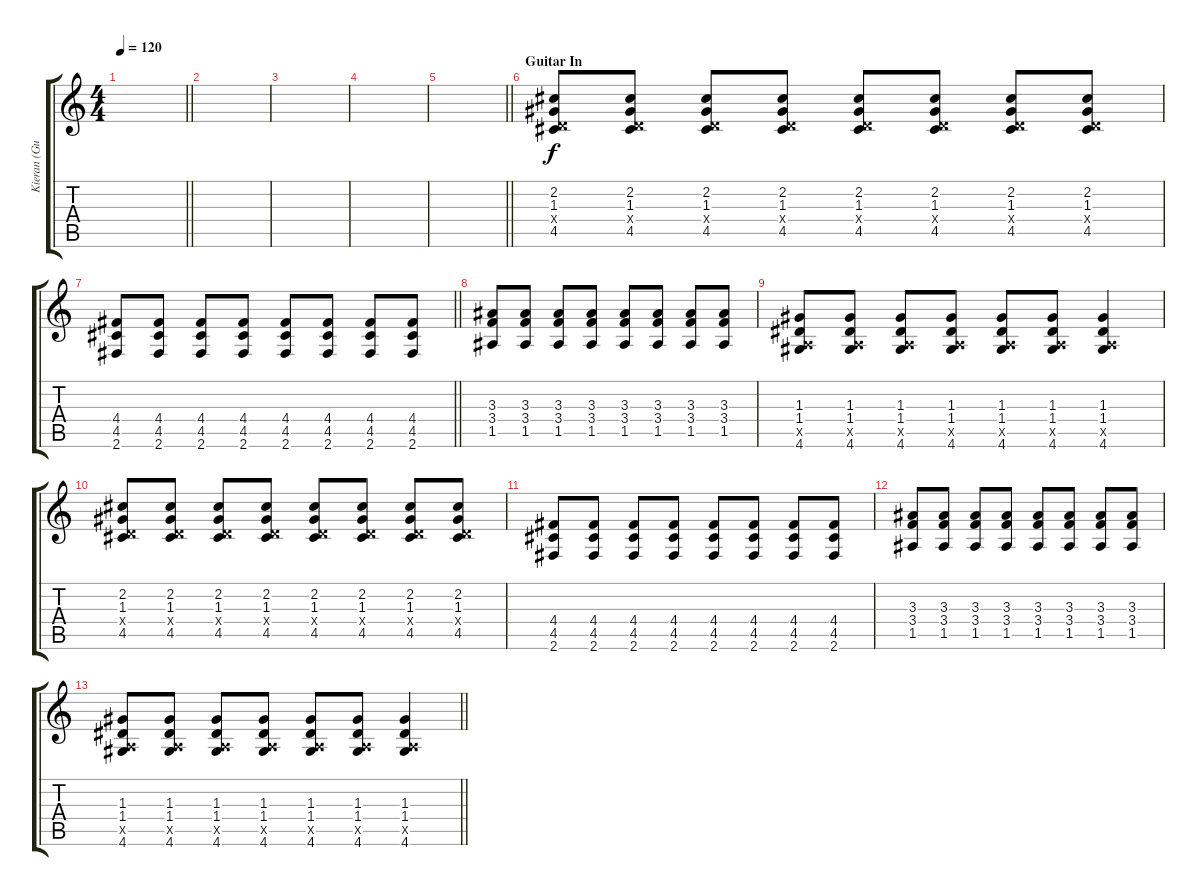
\track ("Kieran (Guitar)" "Kieran (Gu") {instrument acousticguitarnylon}
\staff {score tabs}
\tuning (E4 B3 G3 D3 A2 E2) {hide}
\ts (4 4)
\tempo 120
\clef g2
\barLineRight lightlight
\ks c
|
|
|
|
\barLineRight lightlight
|
\section ("" "Guitar In")
(2.2 1.3 0.4{x} 4.5).8 (2.2 1.3 0.4{x} 4.5).8 (2.2 1.3 0.4{x} 4.5).8 (2.2 1.3 0.4{x} 4.5).8 (2.2 1.3 0.4{x} 4.5).8 (2.2 1.3 0.4{x} 4.5).8 (2.2 1.3 0.4{x} 4.5).8 (2.2 1.3 0.4{x} 4.5).8 |
\barLineRight lightlight
(4.4 4.5 2.6).8 (4.4 4.5 2.6).8 (4.4 4.5 2.6).8 (4.4 4.5 2.6).8 (4.4 4.5 2.6).8 (4.4 4.5 2.6).8 (4.4 4.5 2.6).8 (4.4 4.5 2.6).8 |
(3.3 3.4 1.5).8 (3.3 3.4 1.5).8 (3.3 3.4 1.5).8 (3.3 3.4 1.5).8 (3.3 3.4 1.5).8 (3.3 3.4 1.5).8 (3.3 3.4 1.5).8 (3.3 3.4 1.5).8 |
(1.3 1.4 0.5{x} 4.6).8 (1.3 1.4 0.5{x} 4.6).8 (1.3 1.4 0.5{x} 4.6).8 (1.3 1.4 0.5{x} 4.6).8 (1.3 1.4 0.5{x} 4.6).8 (1.3 1.4 0.5{x} 4.6).8 (1.3 1.4 0.5{x} 4.6).4 |
(2.2 1.3 0.4{x} 4.5).8 (2.2 1.3 0.4{x} 4.5).8 (2.2 1.3 0.4{x} 4.5).8 (2.2 1.3 0.4{x} 4.5).8 (2.2 1.3 0.4{x} 4.5).8 (2.2 1.3 0.4{x} 4.5).8 (2.2 1.3 0.4{x} 4.5).8 (2.2 1.3 0.4{x} 4.5).8 |
(4.4 4.5 2.6).8 (4.4 4.5 2.6).8 (4.4 4.5 2.6).8 (4.4 4.5 2.6).8 (4.4 4.5 2.6).8 (4.4 4.5 2.6).8 (4.4 4.5 2.6).8 (4.4 4.5 2.6).8 |
(3.3 3.4 1.5).8 (3.3 3.4 1.5).8 (3.3 3.4 1.5).8 (3.3 3.4 1.5).8 (3.3 3.4 1.5).8 (3.3 3.4 1.5).8 (3.3 3.4 1.5).8 (3.3 3.4 1.5).8 |
\barLineRight lightlight
(1.3 1.4 0.5{x} 4.6).8 (1.3 1.4 0.5{x} 4.6).8 (1.3 1.4 0.5{x} 4.6).8 (1.3 1.4 0.5{x} 4.6).8 (1.3 1.4 0.5{x} 4.6).8 (1.3 1.4 0.5{x} 4.6).8 (1.3 1.4 0.5{x} 4.6).4
